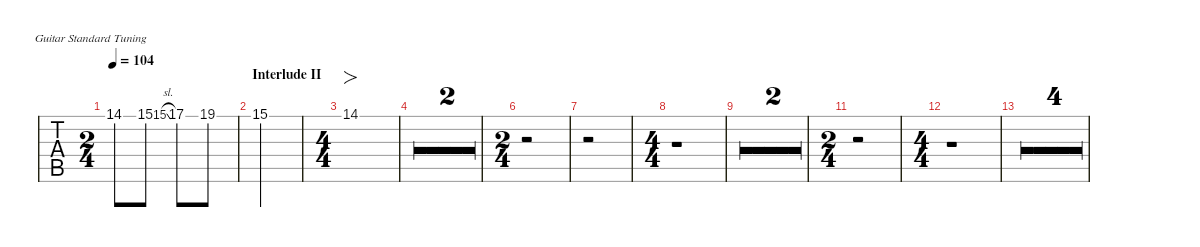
\defaultSystemsLayout 4
\hideDynamics
\bracketExtendMode nobrackets
\track ("Harmony Guitar/Extras (Kirk)" " ") {defaultSystemsLayout 4 multiBarRest instrument distortionguitar}
\staff {tabs}
\tuning (E4 B3 G3 D3 A2 E2)
\ts (2 4)
\beaming (8 2 2)
\tempo 104
\clef g2
\ks c
14.1{acc #}.8{dy mf} 15.1.8 15.1{sl}.8{gr onbeat} 17.1.8 19.1.8 |
\section ("" "Interlude II")
15.1.2 |
\ts (4 4)
\beaming (8 2 2 2 2)
14.1{acc #}.1{fo} |
r.1 |
r.1 |
\ts (2 4)
\beaming (8 2 2)
r.2 |
r.2 |
\ts (4 4)
\beaming (8 2 2 2 2)
r.1 |
r.1 |
r.1 |
\ts (2 4)
\beaming (8 2 2)
r.2 |
\ts (4 4)
\beaming (8 2 2 2 2)
r.1 |
r.1 |
r.1 |
r.1 |
r.1
